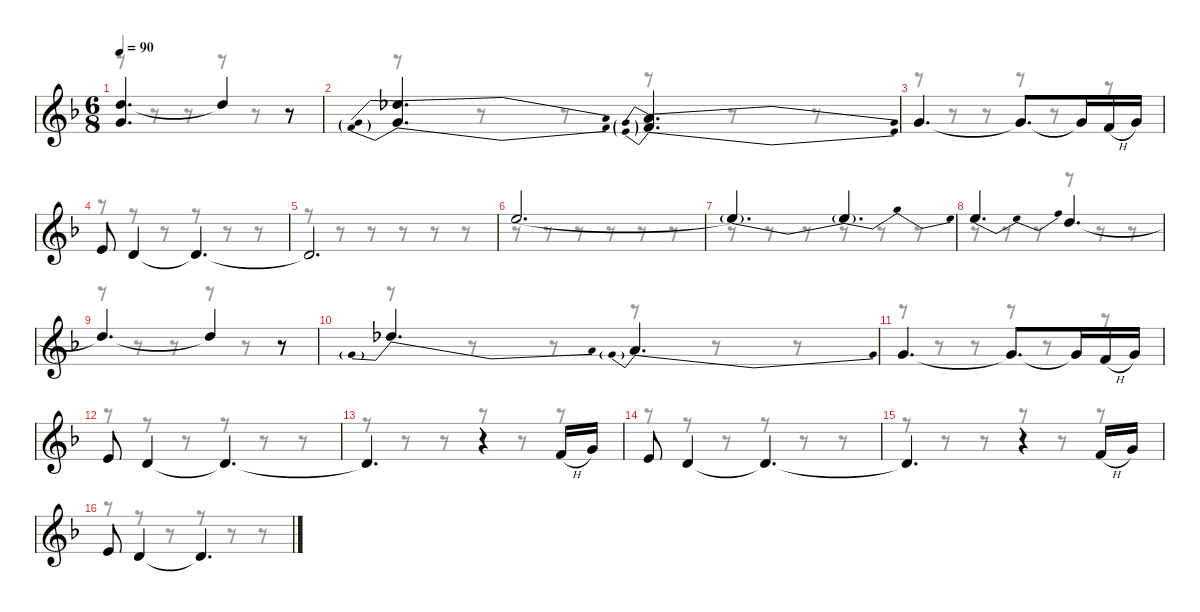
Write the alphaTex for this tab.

\defaultSystemsLayout 4
\hideDynamics
\bracketExtendMode nobrackets
\singleTrackTrackNamePolicy hidden
\multiTrackTrackNamePolicy hidden
\otherSystemsTrackNameOrientation horizontal
\track ("M. Akerfeldt (Vocals)" "ob.") {instrument oboe}
\staff {score}
\tuning (E4 A3 F3 D3 A2 D2)
\voice
\ts (6 8)
\tempo 90
\clef g2
\ks dminor
(10.1{t acc forcenatural} 10.2{t acc forcenatural}).4{d dy f beam Up} 10.1{t acc forcenatural}.4{beam Up} r.8{beam Up} |
(10.2{be (prebendrelease 0 12 50.0000016 4)} 12.3{be (prebendrelease 0 4 50.0000016 0)}).4{d beam Up} (10.2{be (prebendrelease 0 4 45 0)} 11.3{be (prebendrelease 0 2 50.0000016 0)}).4{d beam Up} |
10.2{acc forcenatural}.4{d beam Up} 10.2{t acc forcenatural}.8{d beam Up} 10.2{t acc forcenatural}.16{beam Up} 12.3{h acc forcenatural}.16{beam Up} 14.3{acc forcenatural}.16{beam Up} |
11.3{acc forcenatural}.8{beam Up} 9.3{acc forcenatural}.4{beam Up} 9.3{t acc forcenatural}.4{d beam Up} |
9.3{t acc forcenatural}.2{d beam Up} |
12.1{be (hold 0 0 60 0) acc forcenatural}.2{d beam Up} |
12.1{be (bendrelease 0 0 30 2 30 2 60 0) t acc forcenatural}.4{d beam Up} 12.1{be (bendrelease 0 0 30 6 30 6 60 0) t acc forcenatural}.4{d beam Up} |
12.1{be (bendrelease 0 0 45 2 50.0000016 2 39.999998399999996 0) acc forcenatural}.4{d beam Up} 10.1{acc forcenatural}.4{d beam Up} |
10.1{t acc forcenatural}.4{d beam Up} 10.1{t acc forcenatural}.4{beam Up} r.8{beam Up} |
10.2{be (prebendrelease 0 12 50.0000016 4)}.4{d beam Up} 10.2{be (prebendrelease 0 4 45 0)}.4{d beam Up} |
10.2{acc forcenatural}.4{d beam Up} 10.2{t acc forcenatural}.8{d beam Up} 10.2{t acc forcenatural}.16{beam Up} 12.3{h acc forcenatural}.16{beam Up} 14.3{acc forcenatural}.16{beam Up} |
11.3{acc forcenatural}.8{beam Up} 9.3{acc forcenatural}.4{beam Up} 9.3{t acc forcenatural}.4{d beam Up} |
9.3{t acc forcenatural}.4{d beam Up} r.4{beam Up} 12.3{h acc forcenatural}.16{beam Up} 14.3{acc forcenatural}.16{beam Up} |
11.3{acc forcenatural}.8{beam Up} 9.3{acc forcenatural}.4{beam Up} 9.3{t acc forcenatural}.4{d beam Up} |
9.3{t acc forcenatural}.4{d beam Up} r.4{beam Up} 12.3{h acc forcenatural}.16{beam Up} 14.3{acc forcenatural}.16{beam Up} |
11.3{acc forcenatural}.8{beam Up} 9.3{acc forcenatural}.4{beam Up} 9.3{t acc forcenatural}.4{d beam Up}
\voice
\clef g2
\ottava regular
\simile none
\ks dminor
r.8{dy mf beam Down} r.8{beam Down} r.8{beam Down} r.8{beam Down} r.8{beam Down} r.8{beam Down} |
r.8{beam Down} r.8{beam Down} r.8{beam Down} r.8{beam Down} r.8{beam Down} r.8{beam Down} |
r.8{beam Down} r.8{beam Down} r.8{beam Down} r.8{beam Down} r.8{beam Down} r.8{beam Down} |
r.8{beam Down} r.8{beam Down} r.8{beam Down} r.8{beam Down} r.8{beam Down} r.8{beam Down} |
r.8{beam Down} r.8{beam Down} r.8{beam Down} r.8{beam Down} r.8{beam Down} r.8{beam Down} |
r.8{beam Down} r.8{beam Down} r.8{beam Down} r.8{beam Down} r.8{beam Down} r.8{beam Down} |
r.8{beam Down} r.8{beam Down} r.8{beam Down} r.8{beam Down} r.8{beam Down} r.8{beam Down} |
r.8{beam Down} r.8{beam Down} r.8{beam Down} r.8{beam Down} r.8{beam Down} r.8{beam Down} |
r.8{beam Down} r.8{beam Down} r.8{beam Down} r.8{beam Down} r.8{beam Down} r.8{beam Down} |
r.8{beam Down} r.8{beam Down} r.8{beam Down} r.8{beam Down} r.8{beam Down} r.8{beam Down} |
r.8{beam Down} r.8{beam Down} r.8{beam Down} r.8{beam Down} r.8{beam Down} r.8{beam Down} |
r.8{beam Down} r.8{beam Down} r.8{beam Down} r.8{beam Down} r.8{beam Down} r.8{beam Down} |
r.8{beam Down} r.8{beam Down} r.8{beam Down} r.8{beam Down} r.8{beam Down} r.8{beam Down} |
r.8{beam Down} r.8{beam Down} r.8{beam Down} r.8{beam Down} r.8{beam Down} r.8{beam Down} |
r.8{beam Down} r.8{beam Down} r.8{beam Down} r.8{beam Down} r.8{beam Down} r.8{beam Down} |
r.8{beam Down} r.8{beam Down} r.8{beam Down} r.8{beam Down} r.8{beam Down} r.8{beam Down}
